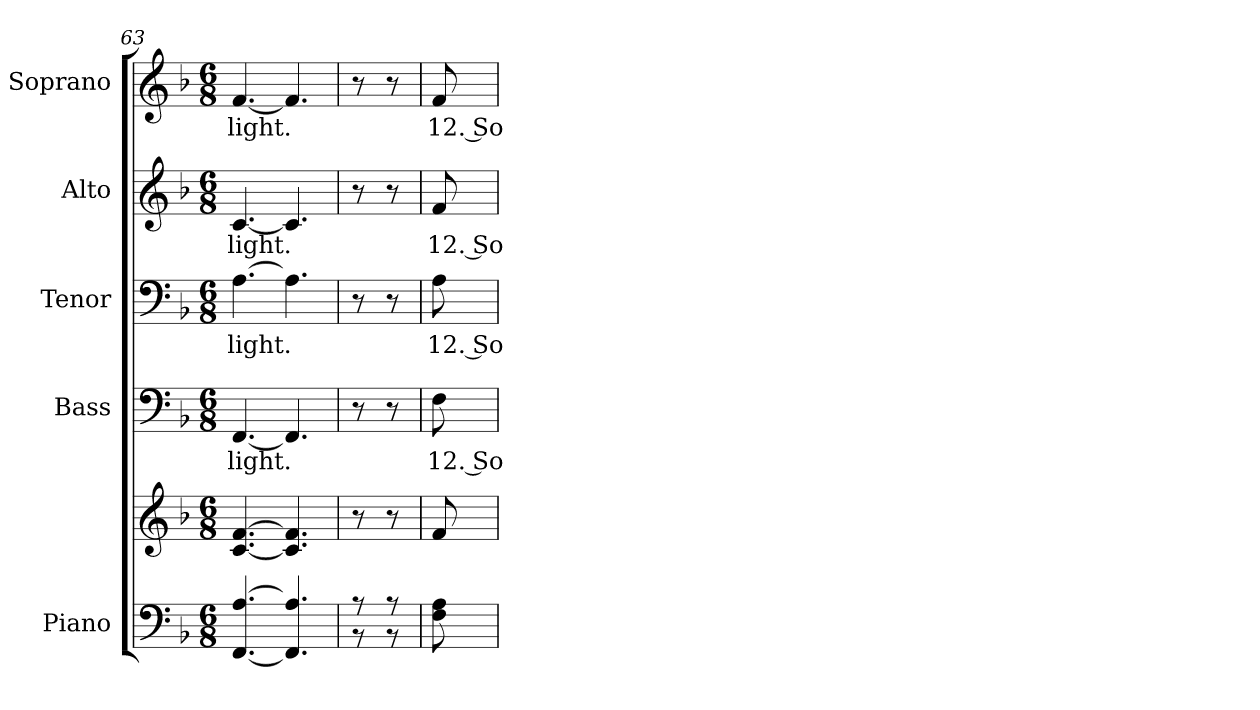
**kern	**kern	**kern	**text	**kern	**text	**kern	**text	**kern	**text
*part5	*part5	*part4	*part4	*part3	*part3	*part2	*part2	*part1	*part1
*staff6	*staff5	*staff4	*staff4	*staff3	*staff3	*staff2	*staff2	*staff1	*staff1
*I"Piano	*	*I"Bass	*	*I"Tenor	*	*I"Alto	*	*I"Soprano	*
*I'Pno.	*	*I'B.	*	*I'T.	*	*I'A.	*	*I'S.	*
*clefF4	*clefG2	*clefF4	*	*clefF4	*	*clefG2	*	*clefG2	*
*k[b-]	*k[b-]	*k[b-]	*	*k[b-]	*	*k[b-]	*	*k[b-]	*
*F:	*F:	*F:	*	*F:	*	*F:	*	*F:	*
*M6/8	*M6/8	*M6/8	*	*M6/8	*	*M6/8	*	*M6/8	*
=63	=63	=63	=63	=63	=63	=63	=63	=63	=63
!	!	!	!LO:LY:b:color=#000000	!	!	!	!	!	!
!	!	!	!	!	!LO:LY:b:color=#000000	!	!	!	!
!	!	!	!	!	!	!	!LO:LY:b:color=#000000	!	!
!	!	!	!	!	!	!	!	!	!LO:LY:b:color=#000000
[<4.FFi/ [>4.Ai	[<4.ci/ [>4.fi	[<4.FFi/	-light.	[>4.Ai\	-light.	[<4.ci/	-light.	[<4.fi/	-light.
4.FFi/] 4.Ai]	4.ci/] 4.fi]	4.FFi/]	.	4.Ai\]	.	4.ci/]	.	4.fi/]	.
!!LO:PB:g=z
=64	=64	=64	=64	=64	=64	=64	=64	=64	=64
*^	*	*	*	*	*	*	*	*	*
8r	8r	8r	8r	.	8r	.	8r	.	8r	.
8r	8r	8r	8r	.	8r	.	8r	.	8r	.
*v	*v	*	*	*	*	*	*	*	*	*
=65	=65	=65	=65	=65	=65	=65	=65	=65	=65
*^	*	*	*	*	*	*	*	*	*
!	!	!	!	!LO:LY:b:color=#000000	!	!	!	!	!	!
*v	*v	*	*	*	*	*	*	*	*	*
*^	*	*	*	*	*	*	*	*	*
!	!	!	!	!	!	!LO:LY:b:color=#000000	!	!	!	!
*v	*v	*	*	*	*	*	*	*	*	*
*^	*	*	*	*	*	*	*	*	*
!	!	!	!	!	!	!	!	!LO:LY:b:color=#000000	!	!
*v	*v	*	*	*	*	*	*	*	*	*
*^	*	*	*	*	*	*	*	*	*
!	!	!	!	!	!	!	!	!	!	!LO:LY:b:color=#000000
*v	*v	*	*	*	*	*	*	*	*	*
8Fi\ 8Ai	8fi/	8Fi\	12. So	8Ai\	12. So	8fi/	12. So	8fi/	12. So
=	=	=	=	=	=	=	=	=	=
*-	*-	*-	*-	*-	*-	*-	*-	*-	*-
